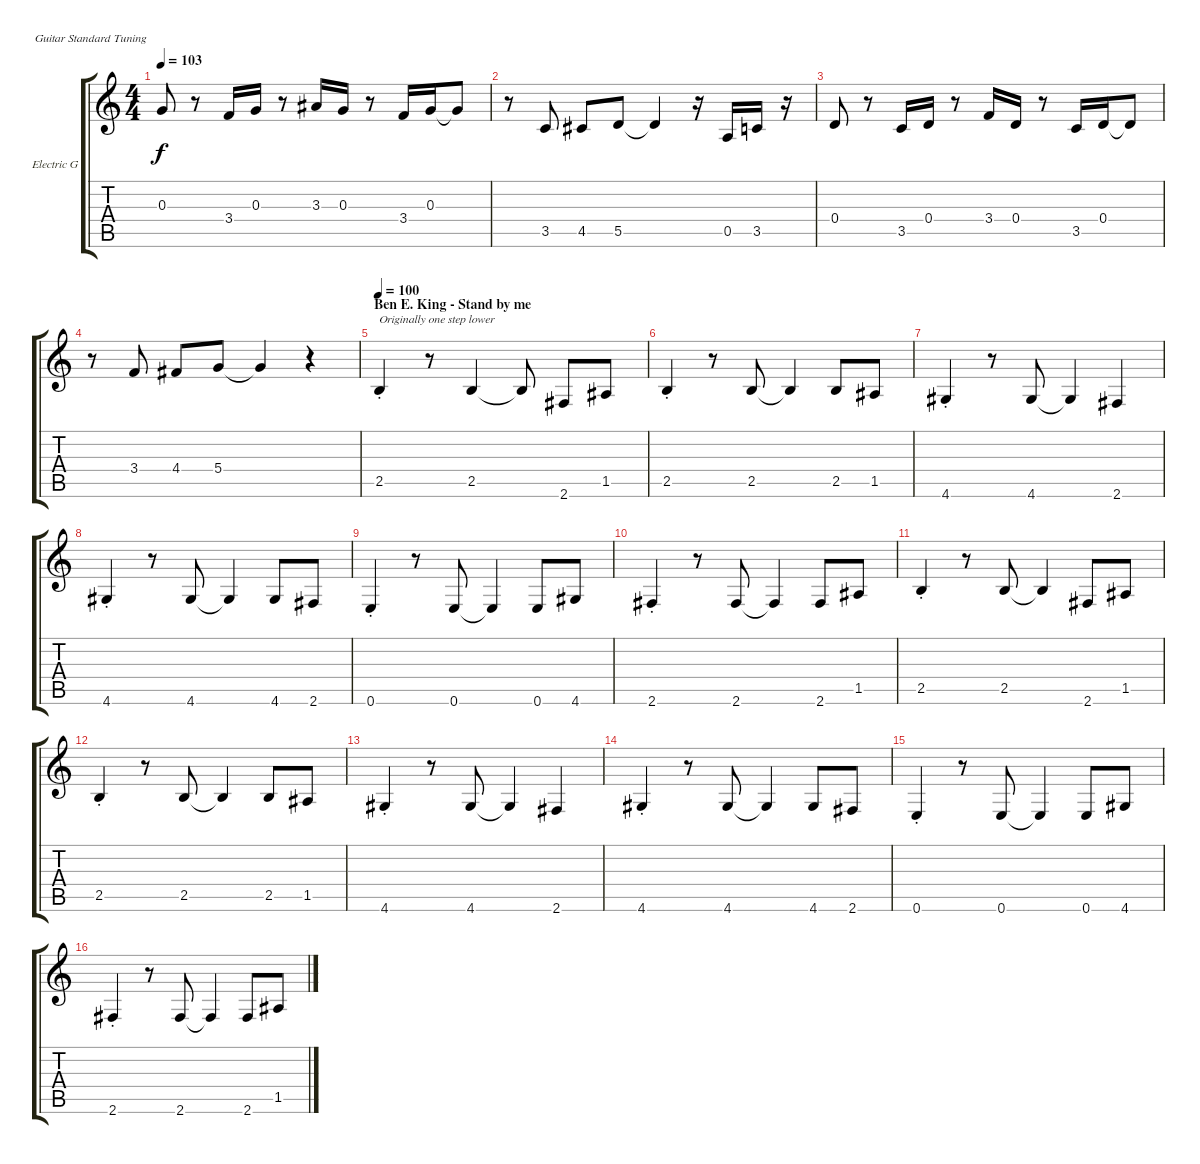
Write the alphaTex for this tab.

\defaultSystemsLayout 4
\bracketExtendMode groupsimilarinstruments
\firstSystemTrackNameOrientation horizontal
\otherSystemsTrackNameOrientation horizontal
\track ("Electric Guitar" "Electric G") {instrument electricguitarclean}
\staff {score tabs}
\tuning (E4 B3 G3 D3 A2 E2)
\ts (4 4)
\tempo 103
\clef g2
\ks c
0.3.8{dy f} r.8 3.4.16 0.3.16 r.8 3.3.16 0.3.16 r.8 3.4.16 0.3.16 0.3{t}.8 |
r.8 3.5.8 4.5.8 5.5.8 5.5{t}.4 r.16 0.5.16 3.5.16 r.16 |
0.4.8 r.8 3.5.16 0.4.16 r.8 3.4.16 0.4.16 r.8 3.5.16 0.4.16 0.4{t}.8 |
r.8 3.4.8 4.4.8 5.4.8 5.4{t}.4 r.4 |
\section ("" "Ben E. King - Stand by me")
\tempo 100
2.5{st}.4{txt "Originally one step lower"} r.8 2.5.4 2.5{t}.8 2.6.8 1.5.8 |
2.5{st}.4 r.8 2.5.8 2.5{t}.4 2.5.8 1.5.8 |
4.6{st}.4 r.8 4.6.8 4.6{t}.4 2.6.4 |
4.6{st}.4 r.8 4.6.8 4.6{t}.4 4.6.8 2.6.8 |
0.6{st}.4 r.8 0.6.8 0.6{t}.4 0.6.8 4.6.8 |
2.6{st}.4 r.8 2.6.8 2.6{t}.4 2.6.8 1.5.8 |
2.5{st}.4 r.8 2.5.8 2.5{t}.4 2.6.8 1.5.8 |
2.5{st}.4 r.8 2.5.8 2.5{t}.4 2.5.8 1.5.8 |
4.6{st}.4 r.8 4.6.8 4.6{t}.4 2.6.4 |
4.6{st}.4 r.8 4.6.8 4.6{t}.4 4.6.8 2.6.8 |
0.6{st}.4 r.8 0.6.8 0.6{t}.4 0.6.8 4.6.8 |
2.6{st}.4 r.8 2.6.8 2.6{t}.4 2.6.8 1.5.8
